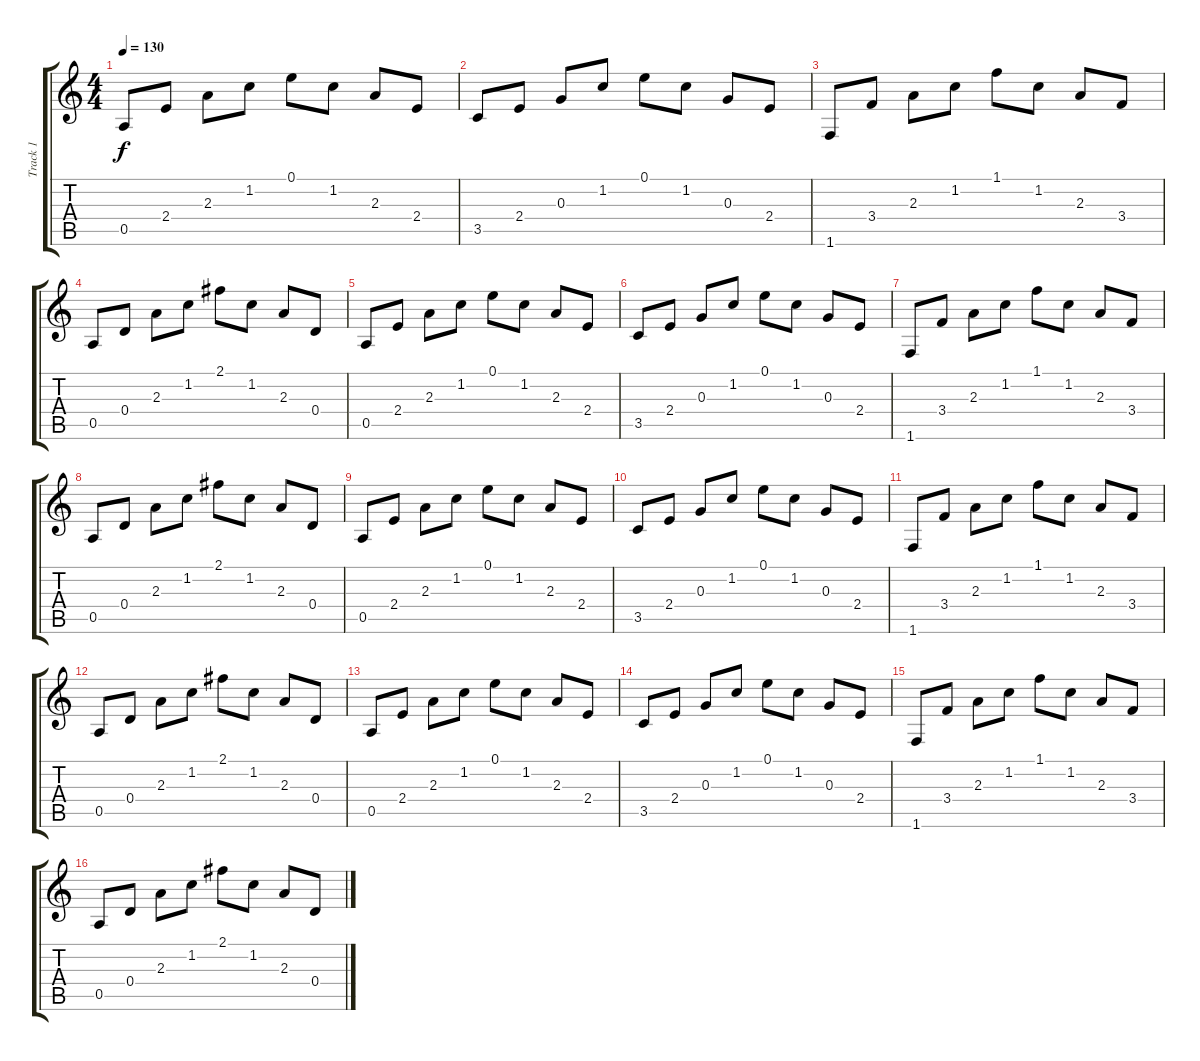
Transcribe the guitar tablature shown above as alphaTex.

\track ("Track 1" "Track 1") {instrument acousticguitarsteel}
\staff {score tabs}
\tuning (E4 B3 G3 D3 A2 E2) {hide}
\ts (4 4)
\tempo 130
\clef g2
\ks c
0.5.8{dy f} 2.4.8 2.3.8 1.2.8 0.1.8 1.2.8 2.3.8 2.4.8 |
3.5.8 2.4.8 0.3.8 1.2.8 0.1.8 1.2.8 0.3.8 2.4.8 |
1.6.8 3.4.8 2.3.8 1.2.8 1.1.8 1.2.8 2.3.8 3.4.8 |
0.5.8 0.4.8 2.3.8 1.2.8 2.1.8 1.2.8 2.3.8 0.4.8 |
0.5.8 2.4.8 2.3.8 1.2.8 0.1.8 1.2.8 2.3.8 2.4.8 |
3.5.8 2.4.8 0.3.8 1.2.8 0.1.8 1.2.8 0.3.8 2.4.8 |
1.6.8 3.4.8 2.3.8 1.2.8 1.1.8 1.2.8 2.3.8 3.4.8 |
0.5.8 0.4.8 2.3.8 1.2.8 2.1.8 1.2.8 2.3.8 0.4.8 |
0.5.8 2.4.8 2.3.8 1.2.8 0.1.8 1.2.8 2.3.8 2.4.8 |
3.5.8 2.4.8 0.3.8 1.2.8 0.1.8 1.2.8 0.3.8 2.4.8 |
1.6.8 3.4.8 2.3.8 1.2.8 1.1.8 1.2.8 2.3.8 3.4.8 |
0.5.8 0.4.8 2.3.8 1.2.8 2.1.8 1.2.8 2.3.8 0.4.8 |
0.5.8 2.4.8 2.3.8 1.2.8 0.1.8 1.2.8 2.3.8 2.4.8 |
3.5.8 2.4.8 0.3.8 1.2.8 0.1.8 1.2.8 0.3.8 2.4.8 |
1.6.8 3.4.8 2.3.8 1.2.8 1.1.8 1.2.8 2.3.8 3.4.8 |
0.5.8 0.4.8 2.3.8 1.2.8 2.1.8 1.2.8 2.3.8 0.4.8
